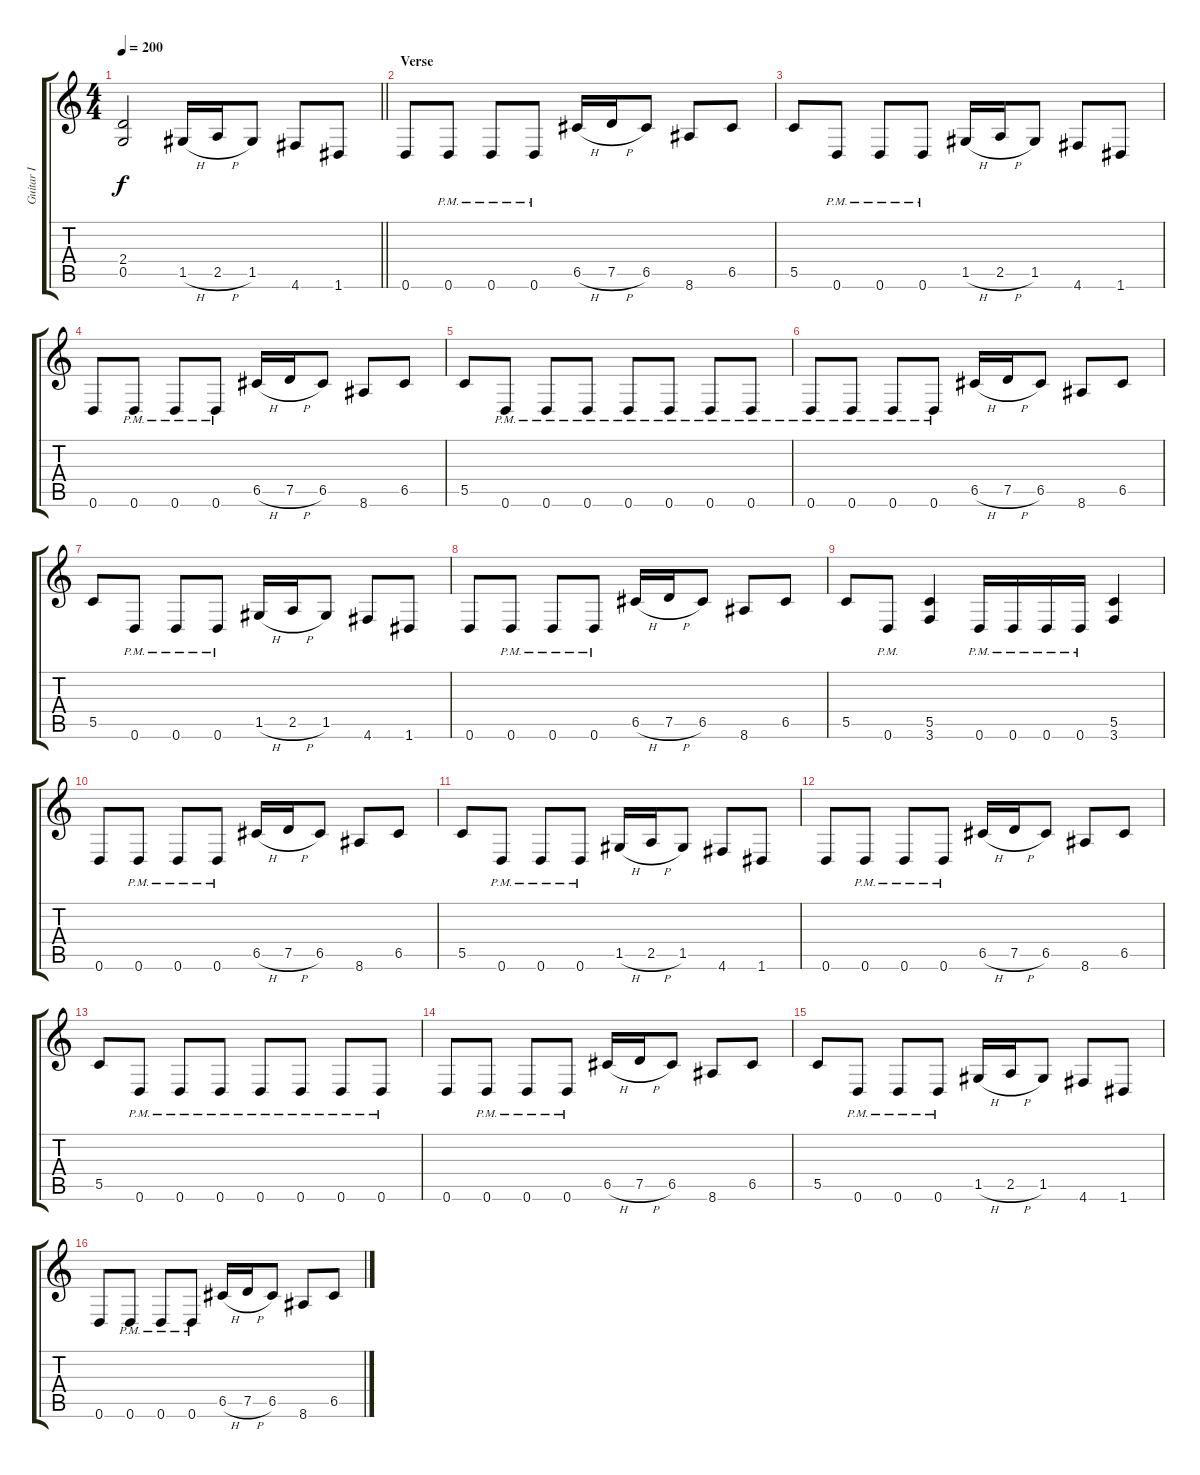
\track ("Guitar I" "Guitar I") {instrument distortionguitar}
\staff {score tabs}
\tuning (D4 A3 F3 C3 G2 D2) {hide}
\ts (4 4)
\tempo 200
\clef g2
\barLineRight lightlight
\ks c
(2.4{t} 0.5{t}).2{dy f} 1.5{h}.16 2.5{h}.16 1.5.8 4.6.8 1.6.8 |
\section ("" "Verse")
0.6.8 0.6{pm}.8 0.6{pm}.8 0.6{pm}.8 6.5{h}.16 7.5{h}.16 6.5.8 8.6.8 6.5.8 |
5.5.8 0.6{pm}.8 0.6{pm}.8 0.6{pm}.8 1.5{h}.16 2.5{h}.16 1.5.8 4.6.8 1.6.8 |
0.6.8 0.6{pm}.8 0.6{pm}.8 0.6{pm}.8 6.5{h}.16 7.5{h}.16 6.5.8 8.6.8 6.5.8 |
5.5.8 0.6{pm}.8 0.6{pm}.8 0.6{pm}.8 0.6{pm}.8 0.6{pm}.8 0.6{pm}.8 0.6{pm}.8 |
0.6{pm}.8 0.6{pm}.8 0.6{pm}.8 0.6{pm}.8 6.5{h}.16 7.5{h}.16 6.5.8 8.6.8 6.5.8 |
5.5.8 0.6{pm}.8 0.6{pm}.8 0.6{pm}.8 1.5{h}.16 2.5{h}.16 1.5.8 4.6.8 1.6.8 |
0.6.8 0.6{pm}.8 0.6{pm}.8 0.6{pm}.8 6.5{h}.16 7.5{h}.16 6.5.8 8.6.8 6.5.8 |
5.5.8 0.6{pm}.8 (5.5 3.6).4 0.6{pm}.16 0.6{pm}.16 0.6{pm}.16 0.6{pm}.16 (5.5 3.6).4 |
0.6.8 0.6{pm}.8 0.6{pm}.8 0.6{pm}.8 6.5{h}.16 7.5{h}.16 6.5.8 8.6.8 6.5.8 |
5.5.8 0.6{pm}.8 0.6{pm}.8 0.6{pm}.8 1.5{h}.16 2.5{h}.16 1.5.8 4.6.8 1.6.8 |
0.6.8 0.6{pm}.8 0.6{pm}.8 0.6{pm}.8 6.5{h}.16 7.5{h}.16 6.5.8 8.6.8 6.5.8 |
5.5.8 0.6{pm}.8 0.6{pm}.8 0.6{pm}.8 0.6{pm}.8 0.6{pm}.8 0.6{pm}.8 0.6{pm}.8 |
0.6.8 0.6{pm}.8 0.6{pm}.8 0.6{pm}.8 6.5{h}.16 7.5{h}.16 6.5.8 8.6.8 6.5.8 |
5.5.8 0.6{pm}.8 0.6{pm}.8 0.6{pm}.8 1.5{h}.16 2.5{h}.16 1.5.8 4.6.8 1.6.8 |
0.6.8 0.6{pm}.8 0.6{pm}.8 0.6{pm}.8 6.5{h}.16 7.5{h}.16 6.5.8 8.6.8 6.5.8
